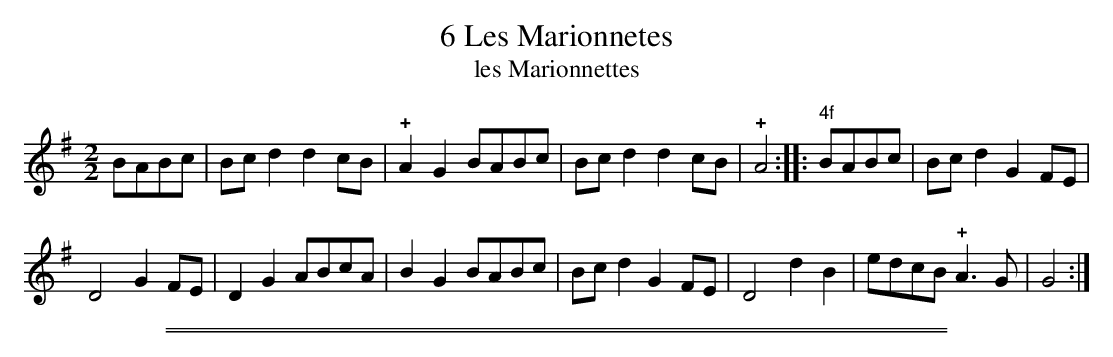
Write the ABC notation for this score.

X:1
T: 6 Les Marionnetes
T: les Marionnettes
M: 2/2
L: 1/8
K: G
BABc |\
Bcd2 d2cB | !+!A2G2 BABc | Bcd2 d2cB | !+!A4 :|\
|: "4f"BABc | Bcd2 G2FE |
D4 G2FE | D2G2 ABcA | B2G2 BABc |\
Bcd2 G2FE | D4 d2B2 | edcB !+!A3G | G4 :|
